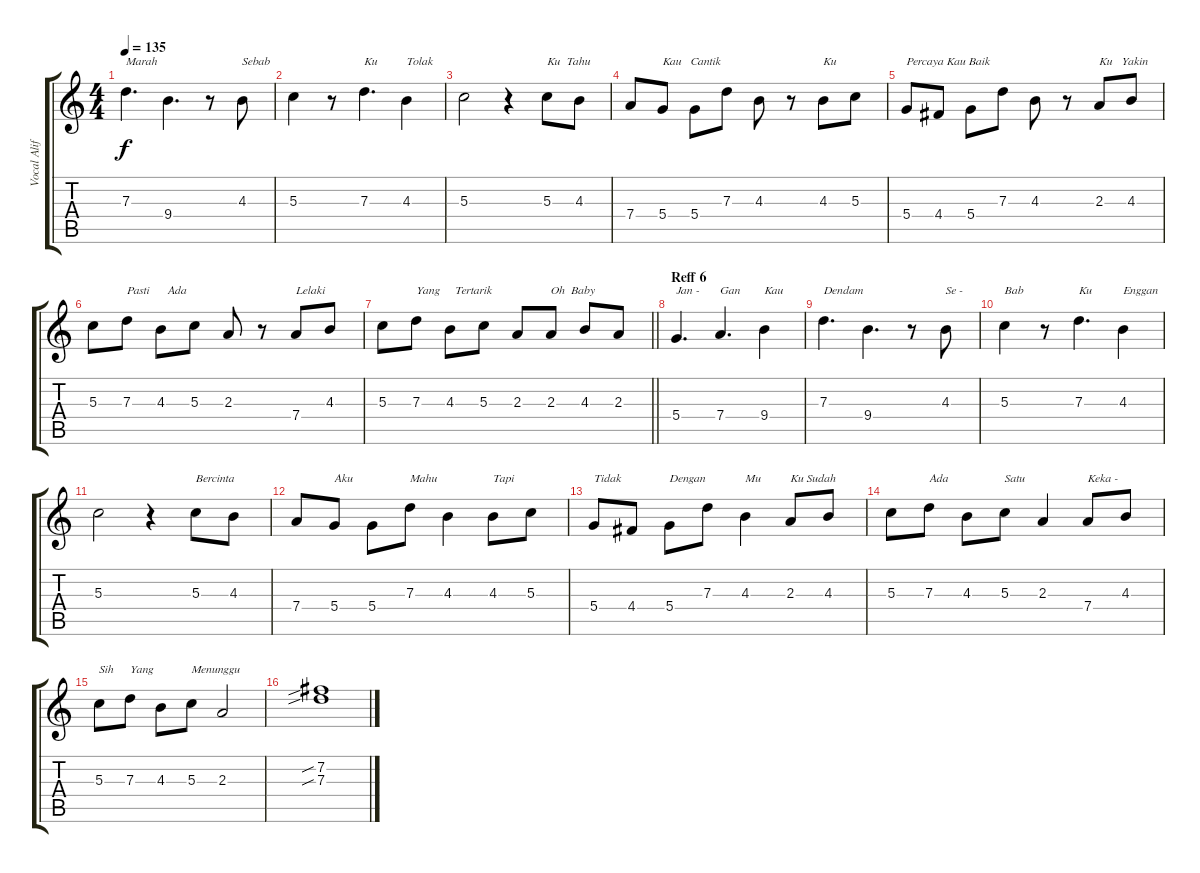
\track ("Vocal Alif Satar" "Vocal Alif") {instrument acousticguitarsteel}
\staff {score tabs}
\tuning (E4 B3 G3 D3 A2 E2) {hide}
\ts (4 4)
\tempo 135
\clef g2
\ks c
7.3.4{d txt "Marah " dy f} 9.4.4{d} r.8 4.3.8{txt "Sebab "} |
5.3.4 r.8 7.3.4{d txt "Ku "} 4.3.4{txt "Tolak "} |
5.3.2 r.4 5.3.8{txt "Ku  Tahu "} 4.3.8 |
7.4.8 5.4.8{txt "Kau   Cantik"} 5.4.8 7.3.8 4.3.8 r.8 4.3.8{txt "Ku "} 5.3.8 |
5.4.8{txt "Percaya Kau Baik"} 4.4.8 5.4.8 7.3.8 4.3.8 r.8 2.3.8{txt "Ku   Yakin "} 4.3.8 |
5.3.8 7.3.8{txt "Pasti      Ada"} 4.3.8 5.3.8 2.3.8 r.8 7.4.8{txt "Lelaki "} 4.3.8 |
\barLineRight lightlight
5.3.8 7.3.8{txt "Yang     Tertarik"} 4.3.8 5.3.8 2.3.8 2.3.8{txt "Oh  Baby"} 4.3.8 2.3.8 |
\section ("" "Reff 6")
5.4.4{d txt "Jan -"} 7.4.4{d txt "Gan"} 9.4.4{txt "Kau"} |
7.3.4{d txt "Dendam"} 9.4.4{d} r.8 4.3.8{txt "Se -"} |
5.3.4{txt "Bab"} r.8 7.3.4{d txt "Ku"} 4.3.4{txt "Enggan"} |
5.3.2 r.4 5.3.8{txt "Bercinta"} 4.3.8 |
7.4.8 5.4.8{txt "Aku"} 5.4.8 7.3.8{txt "Mahu"} 4.3.4 4.3.8{txt "Tapi"} 5.3.8 |
5.4.8{txt "Tidak"} 4.4.8 5.4.8{txt "Dengan"} 7.3.8 4.3.4{txt "Mu"} 2.3.8{txt "Ku Sudah"} 4.3.8 |
5.3.8 7.3.8{txt "Ada"} 4.3.8 5.3.8{txt "Satu"} 2.3.4 7.4.8{txt "Keka -"} 4.3.8 |
5.3.8{txt "Sih"} 7.3.8{txt "Yang"} 4.3.8 5.3.8{txt "Menunggu"} 2.3.2 |
(7.2{sib} 7.3{sib}).1
